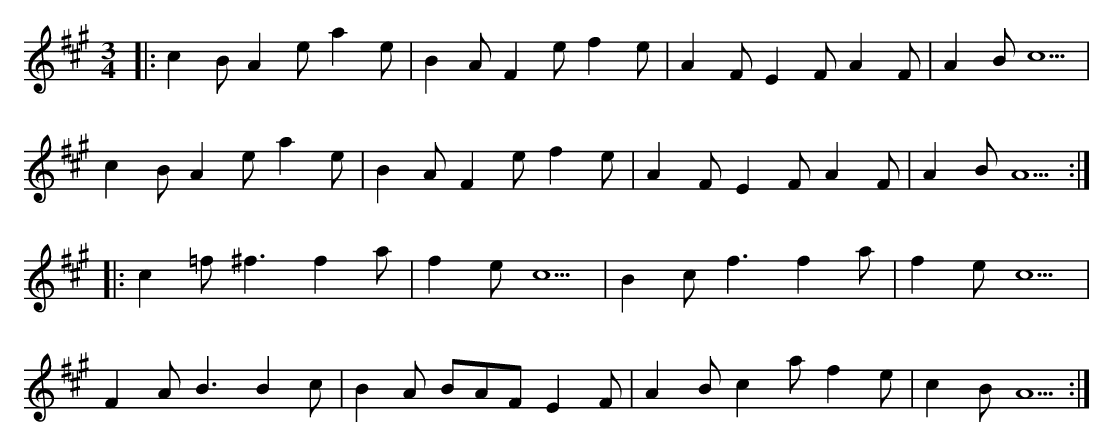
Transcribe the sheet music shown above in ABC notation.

X:1
M:3/4
K:A
|:c2 B A2ea2e|B2AF2ef2e|A2FE2FA2F|A2Bc5|
c2 B A2ea2e|B2AF2ef2e|A2FE2FA2F|A2BA5:|
|:c2=f ^f3 f2a|f2ec5|B2cf3f2a|f2ec5|
F2AB3B2c|B2A BAFE2F|A2Bc2af2e|c2BA5:|
